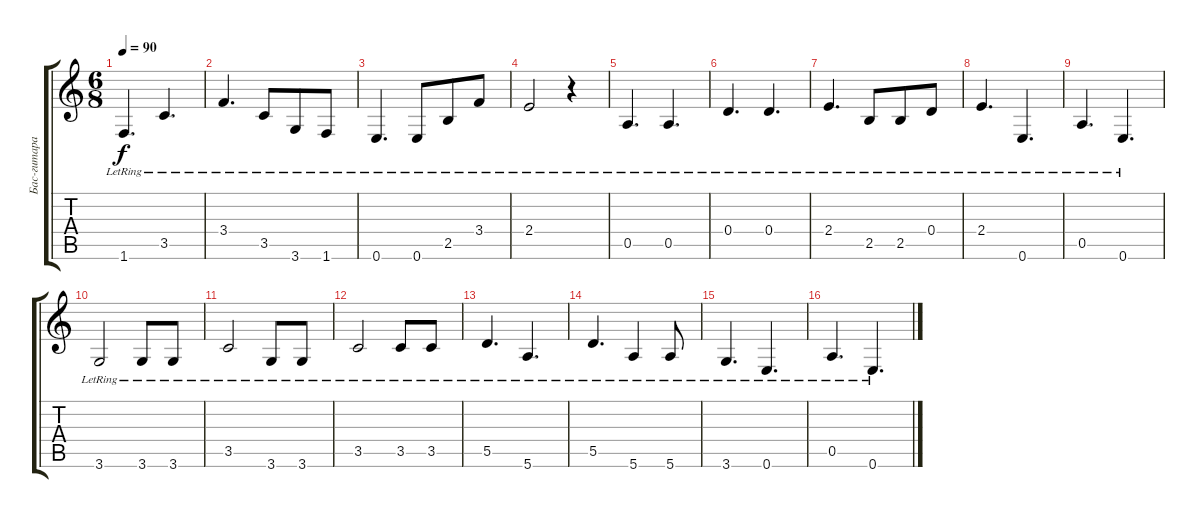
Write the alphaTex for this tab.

\track ("Бас-гитара" "Бас-гитара") {instrument electricbassfinger}
\staff {score tabs}
\tuning (E4 B3 G3 D3 A2 E2) {hide}
\ts (6 8)
\tempo 90
\clef g2
\ks aminor
1.6{lr}.4{d dy f} 3.5{lr}.4{d} |
3.4{lr}.4{d} 3.5{lr}.8 3.6{lr}.8 1.6{lr}.8 |
0.6{lr}.4{d} 0.6{lr}.8 2.5{lr}.8 3.4{lr}.8 |
2.4{lr}.2 r.4 |
0.5{lr}.4{d} 0.5{lr}.4{d} |
0.4{lr}.4{d} 0.4{lr}.4{d} |
2.4{lr}.4{d} 2.5{lr}.8 2.5{lr}.8 0.4{lr}.8 |
2.4{lr}.4{d} 0.6{lr}.4{d} |
0.5{lr}.4{d} 0.6{lr}.4{d} |
3.6{lr}.2 3.6{lr}.8 3.6{lr}.8 |
3.5{lr}.2 3.6{lr}.8 3.6{lr}.8 |
3.5{lr}.2 3.5{lr}.8 3.5{lr}.8 |
5.5{lr}.4{d} 5.6{lr}.4{d} |
5.5{lr}.4{d} 5.6{lr}.4 5.6{lr}.8 |
3.6{lr}.4{d} 0.6{lr}.4{d} |
0.5{lr}.4{d} 0.6{lr}.4{d}
